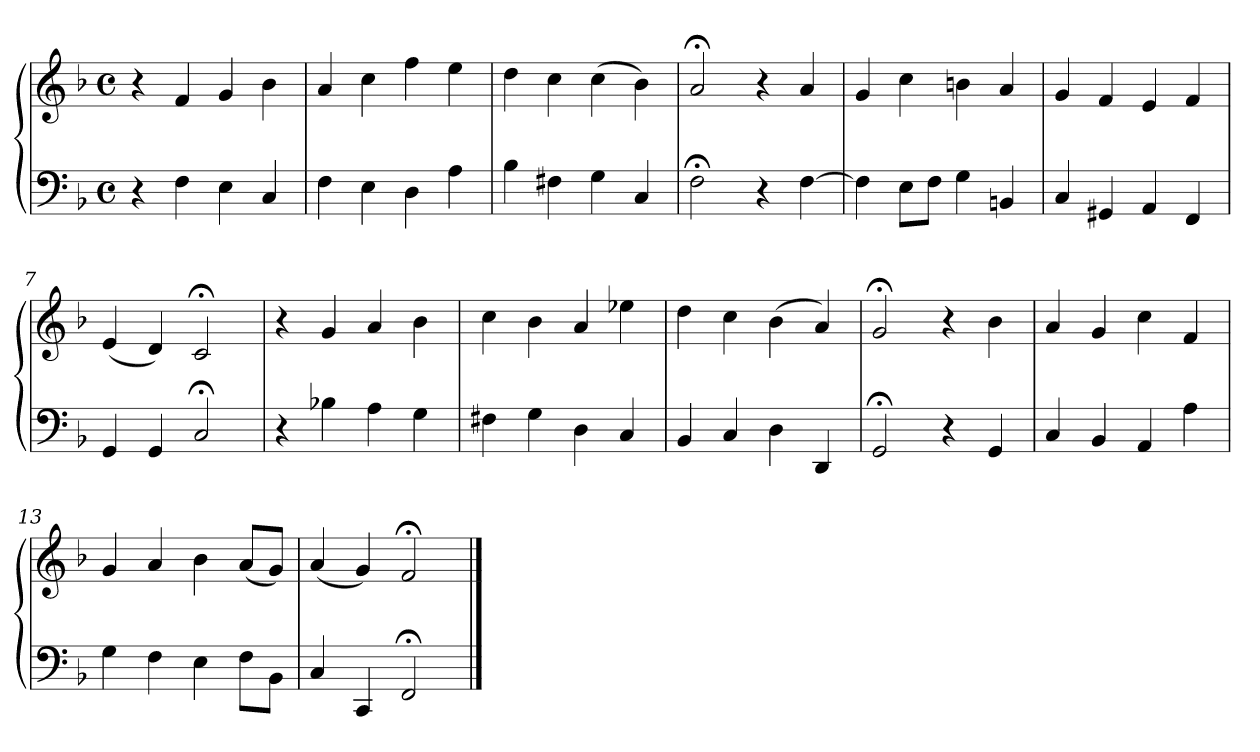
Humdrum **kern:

**kern	**kern
*part1	*part1
*staff2	*staff1
*clefF4	*clefG2
*k[b-]	*k[b-]
*M4/4	*M4/4
*met(c)	*met(c)
=1	=1
4r	4r
4F	4f
4E	4g
4C	4b-
=2	=2
4F	4a
4E	4cc
4D	4ff
4A	4ee
=3	=3
4B-	4dd
4F#X	4cc
4G	(4cc
4C	4b-)
=4	=4
2F;<	2a;<
4r	4r
[4F	4a
=5	=5
4F]	4g
8EL	4cc
8FJ	.
4G	4bn
4BBn	4a
=6	=6
4C	4g
4GG#X	4f
4AA	4e
4FF	4f
=7	=7
4GG	(4e
4GG	4d)
2C;<	2c;<
!!LO:LB:g=z
=8	=8
4r	4r
4B-X	4g
4A	4a
4G	4b-
=9	=9
4F#X	4cc
4G	4b-
4D	4a
4C	4ee-X
=10	=10
4BB-	4dd
4C	4cc
4D	(4b-
4DD	4a)
=11	=11
2GG;<	2g;<
4r	4r
4GG	4b-
=12	=12
4C	4a
4BB-	4g
4AA	4cc
4A	4f
=13	=13
4G	4g
4F	4a
4E	4b-
8FL	(8aL
8BB-J	8gJ)
=14	=14
4C	(4a
4CC	4g)
2FF;<	2f;<
==	==
*-	*-
